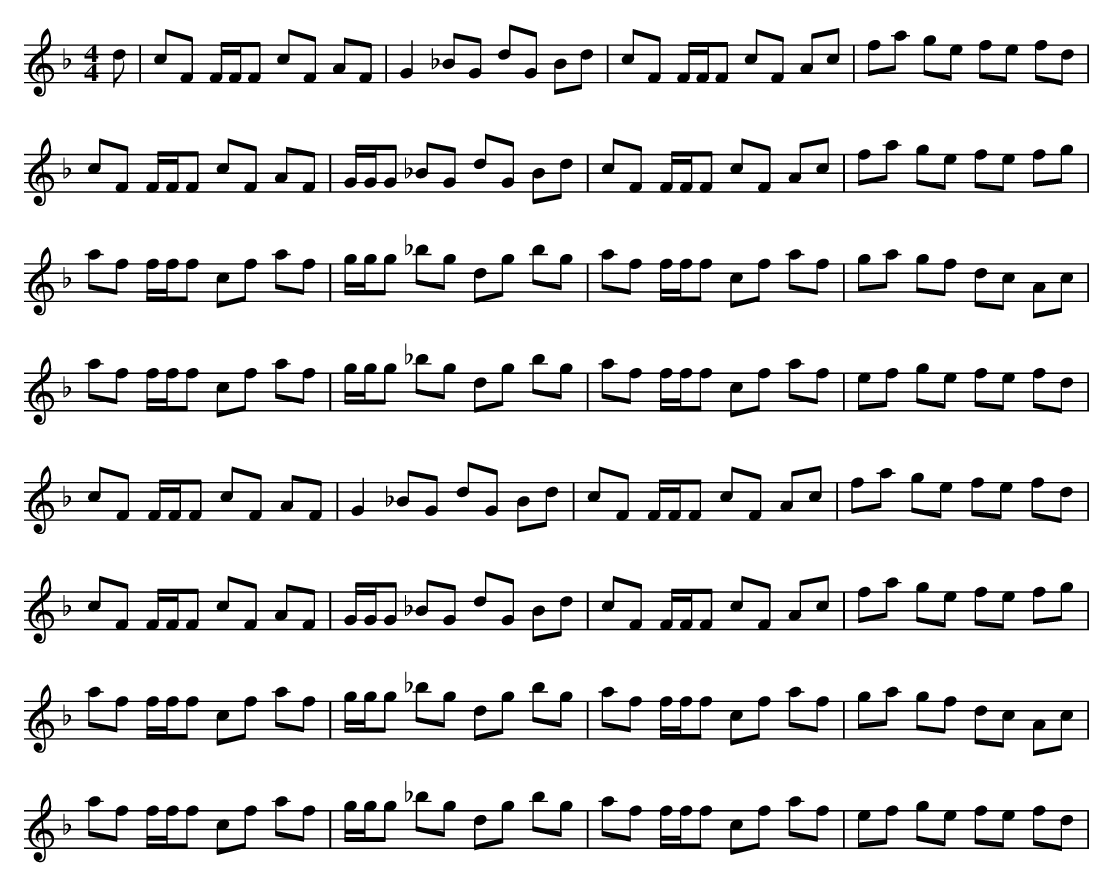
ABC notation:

X:1
M:4/4
K:F
d|cF F/F/F cF AF|G2 _BG dG Bd|cF F/F/F cF Ac|fa ge fe fd|
cF F/F/F cF AF|G/G/G _BG dG Bd|cF F/F/F cF Ac|fa ge fe fg|
af f/f/f cf af|g/g/g _bg dg bg|af f/f/f cf af|ga gf dc Ac|
af f/f/f cf af|g/g/g _bg dg bg|af f/f/f cf af|ef ge fe fd|
cF F/F/F cF AF|G2 _BG dG Bd|cF F/F/F cF Ac|fa ge fe fd|
cF F/F/F cF AF|G/G/G _BG dG Bd|cF F/F/F cF Ac|fa ge fe fg|
af f/f/f cf af|g/g/g _bg dg bg|af f/f/f cf af|ga gf dc Ac|
af f/f/f cf af|g/g/g _bg dg bg|af f/f/f cf af|ef ge fe fd|
